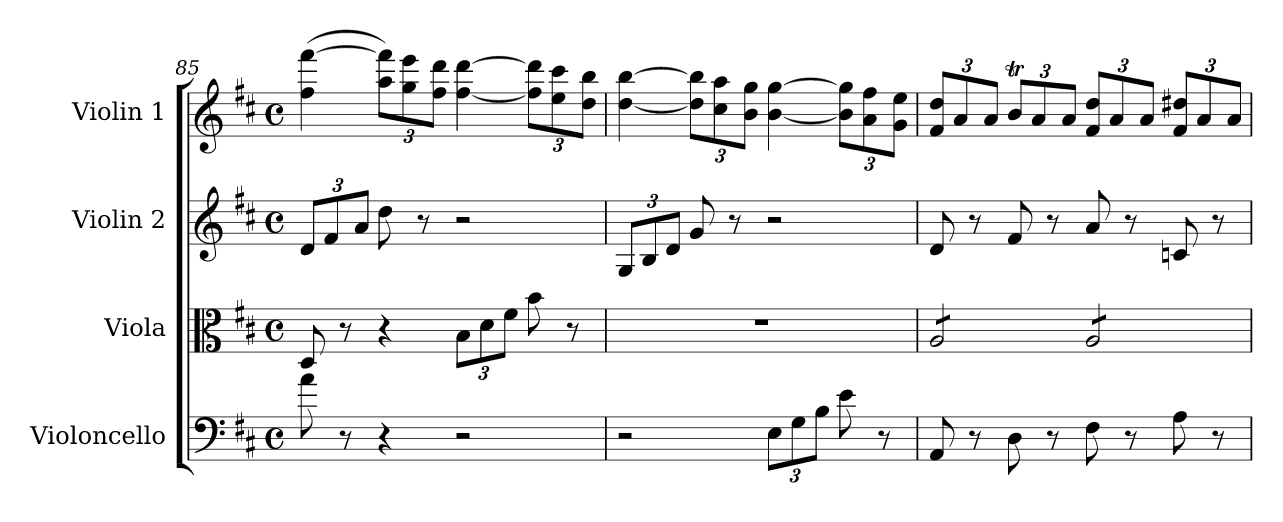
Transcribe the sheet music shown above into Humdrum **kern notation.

**kern	**kern	**kern	**kern
*part4	*part3	*part2	*part1
*staff4	*staff3	*staff2	*staff1
*I"Violoncello	*I"Viola	*I"Violin 2	*I"Violin 1
*I'Vc	*I'Vla	*I'Vln	*I'Vln
!!LO:LB:g=z
*clefF4	*clefC3	*clefG2	*clefG2
*k[f#c#]	*k[f#c#]	*k[f#c#]	*k[f#c#]
*M4/4	*M4/4	*M4/4	*M4/4
*met(c)	*met(c)	*met(c)	*met(c)
*	*	*Xbrackettup	*
=85	=85	=85	=85
8a\	8D/	12d/L	(4ff#\ [4fff#\
.	.	12f#/	.
8r	8r	.	.
.	.	12a/J	.
*	*	*	*Xbrackettup
4r	4r	8dd\	12aa\ 12fff#\]L)
.	.	.	12gg\ 12eee\
.	.	8r	.
.	.	.	12ff#\ 12ddd\J
*	*Xbrackettup	*	*
2r	12B\L	2r	[4ff#\ [4ddd\
.	12d\	.	.
.	12f#\J	.	.
.	8b\	.	12ff#\] 12ddd\]L
.	.	.	12ee\ 12ccc#\
.	8r	.	.
.	.	.	12dd\ 12bb\J
=86	=86	=86	=86
2r	1r	12G/L	[<4dd\ [>4bb\
.	.	12B/	.
.	.	12d/J	.
.	.	8g/	12dd\] 12bb\]L
.	.	.	12cc#\ 12aa\
.	.	8r	.
.	.	.	12b\ 12gg\J
12E\L	.	2r	[<4b\ [>4gg\
12G\	.	.	.
12B\J	.	.	.
8e\	.	.	12b\] 12gg\]L
.	.	.	12a\ 12ff#\
8r	.	.	.
.	.	.	12g\ 12ee\J
=87	=87	=87	=87
*	*tremolo	*	*
8AA/	12A/L	8d/	12f#/ 12dd/L
.	12A/	.	12a/
8r	.	8r	.
.	12A/	.	12a/J
8D\	12A/	8f#/	12bT/L
.	12A/	.	12a/
8r	.	8r	.
.	12A/J	.	12a/J
8F#\	12A/L	8a/	12f#/ 12dd/L
.	12A/	.	12a/
8r	.	8r	.
.	12A/	.	12a/J
8A\	12A/	8cn/	12f#/ 12dd#X/L
.	12A/	.	12a/
8r	.	8r	.
.	12A/J	.	12a/J
*	*Xtremolo	*	*
=	=	=	=
*-	*-	*-	*-
